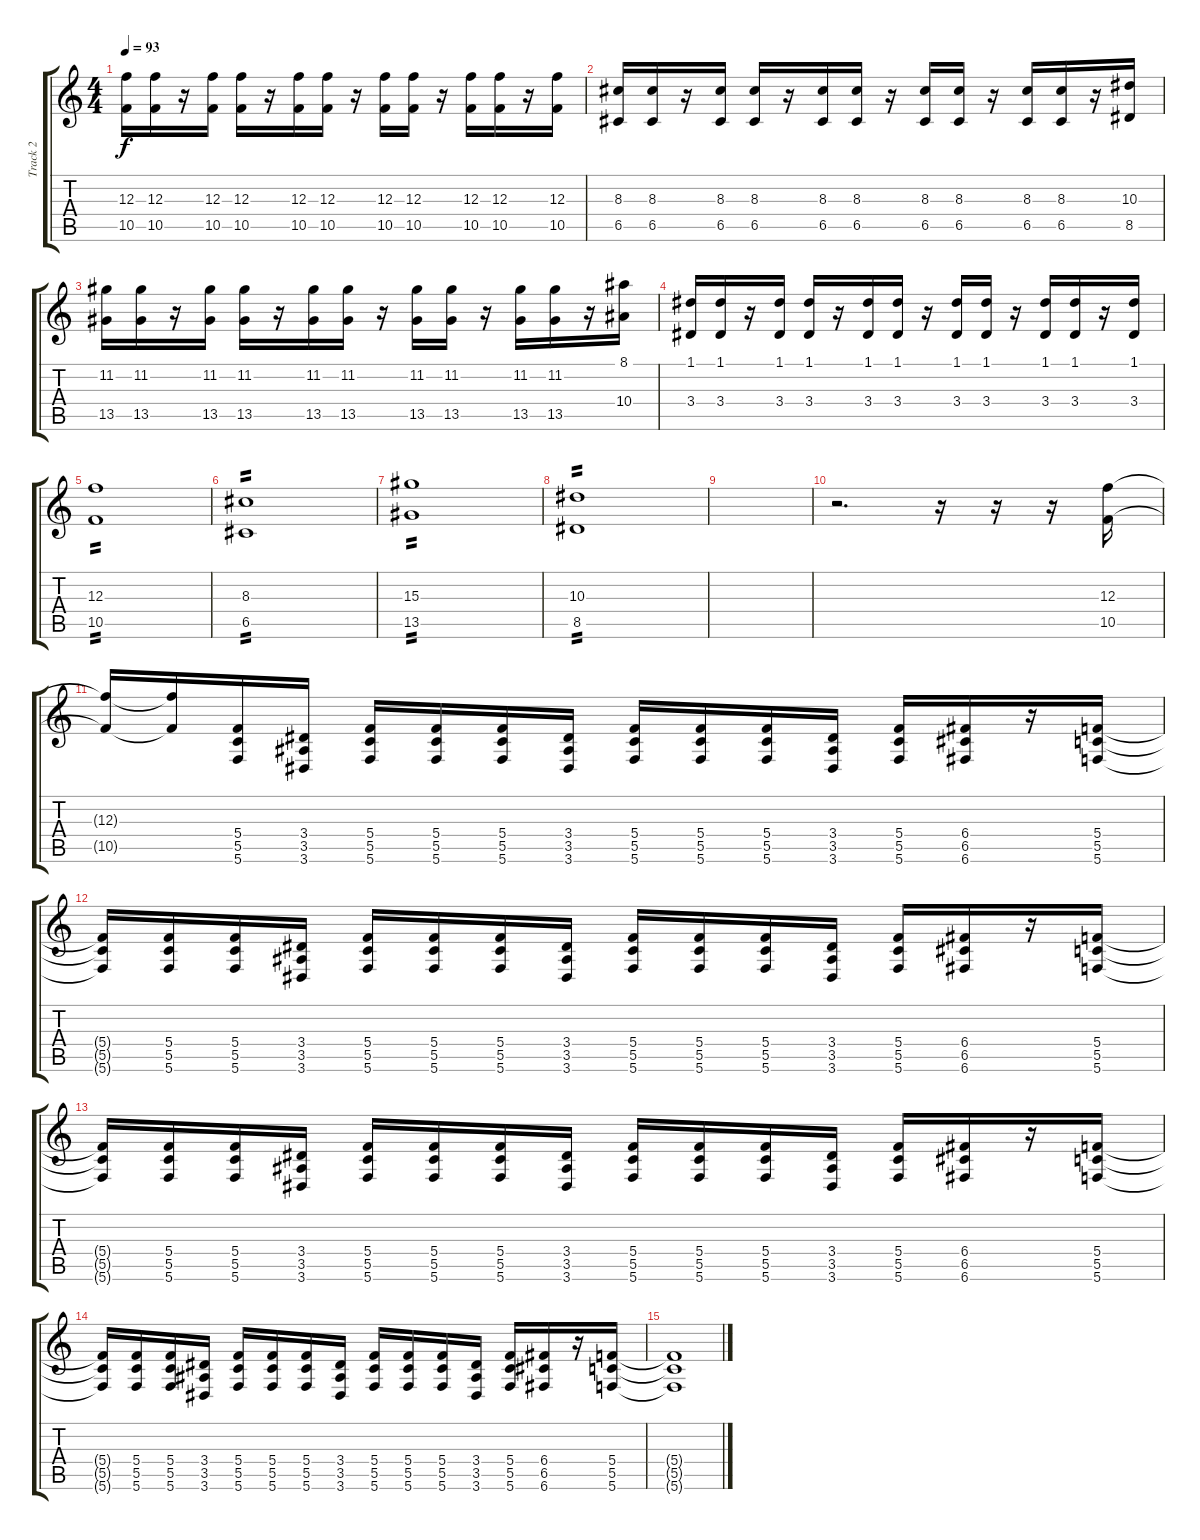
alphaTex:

\track ("Track 2" "Track 2") {instrument distortionguitar}
\staff {score tabs}
\tuning (D4 A3 F3 C3 G2 C2) {hide}
\ts (4 4)
\tempo 93
\clef g2
\ks c
(12.3 10.5).16{dy f} (12.3 10.5).16 r.16 (12.3 10.5).16 (12.3 10.5).16 r.16 (12.3 10.5).16 (12.3 10.5).16 r.16 (12.3 10.5).16 (12.3 10.5).16 r.16 (12.3 10.5).16 (12.3 10.5).16 r.16 (12.3 10.5).16 |
(8.3 6.5).16 (8.3 6.5).16 r.16 (8.3 6.5).16 (8.3 6.5).16 r.16 (8.3 6.5).16 (8.3 6.5).16 r.16 (8.3 6.5).16 (8.3 6.5).16 r.16 (8.3 6.5).16 (8.3 6.5).16 r.16 (10.3 8.5).16 |
(11.2 13.5).16 (11.2 13.5).16 r.16 (11.2 13.5).16 (11.2 13.5).16 r.16 (11.2 13.5).16 (11.2 13.5).16 r.16 (11.2 13.5).16 (11.2 13.5).16 r.16 (11.2 13.5).16 (11.2 13.5).16 r.16 (8.1 10.4).16 |
(1.1 3.4).16 (1.1 3.4).16 r.16 (1.1 3.4).16 (1.1 3.4).16 r.16 (1.1 3.4).16 (1.1 3.4).16 r.16 (1.1 3.4).16 (1.1 3.4).16 r.16 (1.1 3.4).16 (1.1 3.4).16 r.16 (1.1 3.4).16 |
(12.3 10.5).1{tp 2} |
(8.3 6.5).1{tp 2} |
(15.3 13.5).1{tp 2} |
(10.3 8.5).1{tp 2} |
|
r.2{d} r.16 r.16 r.16 (12.3 10.5).16 |
(12.3{t} 10.5{t}).16 (12.3{t} 10.5{t}).16 (5.4 5.5 5.6).16 (3.4 3.5 3.6).16 (5.4 5.5 5.6).16 (5.4 5.5 5.6).16 (5.4 5.5 5.6).16 (3.4 3.5 3.6).16 (5.4 5.5 5.6).16 (5.4 5.5 5.6).16 (5.4 5.5 5.6).16 (3.4 3.5 3.6).16 (5.4 5.5 5.6).16 (6.4 6.5 6.6).16 r.16 (5.4 5.5 5.6).16 |
(5.4{t} 5.5{t} 5.6{t}).16 (5.4 5.5 5.6).16 (5.4 5.5 5.6).16 (3.4 3.5 3.6).16 (5.4 5.5 5.6).16 (5.4 5.5 5.6).16 (5.4 5.5 5.6).16 (3.4 3.5 3.6).16 (5.4 5.5 5.6).16 (5.4 5.5 5.6).16 (5.4 5.5 5.6).16 (3.4 3.5 3.6).16 (5.4 5.5 5.6).16 (6.4 6.5 6.6).16 r.16 (5.4 5.5 5.6).16 |
(5.4{t} 5.5{t} 5.6{t}).16 (5.4 5.5 5.6).16 (5.4 5.5 5.6).16 (3.4 3.5 3.6).16 (5.4 5.5 5.6).16 (5.4 5.5 5.6).16 (5.4 5.5 5.6).16 (3.4 3.5 3.6).16 (5.4 5.5 5.6).16 (5.4 5.5 5.6).16 (5.4 5.5 5.6).16 (3.4 3.5 3.6).16 (5.4 5.5 5.6).16 (6.4 6.5 6.6).16 r.16 (5.4 5.5 5.6).16 |
(5.4{t} 5.5{t} 5.6{t}).16 (5.4 5.5 5.6).16 (5.4 5.5 5.6).16 (3.4 3.5 3.6).16 (5.4 5.5 5.6).16 (5.4 5.5 5.6).16 (5.4 5.5 5.6).16 (3.4 3.5 3.6).16 (5.4 5.5 5.6).16 (5.4 5.5 5.6).16 (5.4 5.5 5.6).16 (3.4 3.5 3.6).16 (5.4 5.5 5.6).16 (6.4 6.5 6.6).16 r.16 (5.4 5.5 5.6).16 |
(5.4{t} 5.5{t} 5.6{t}).1
